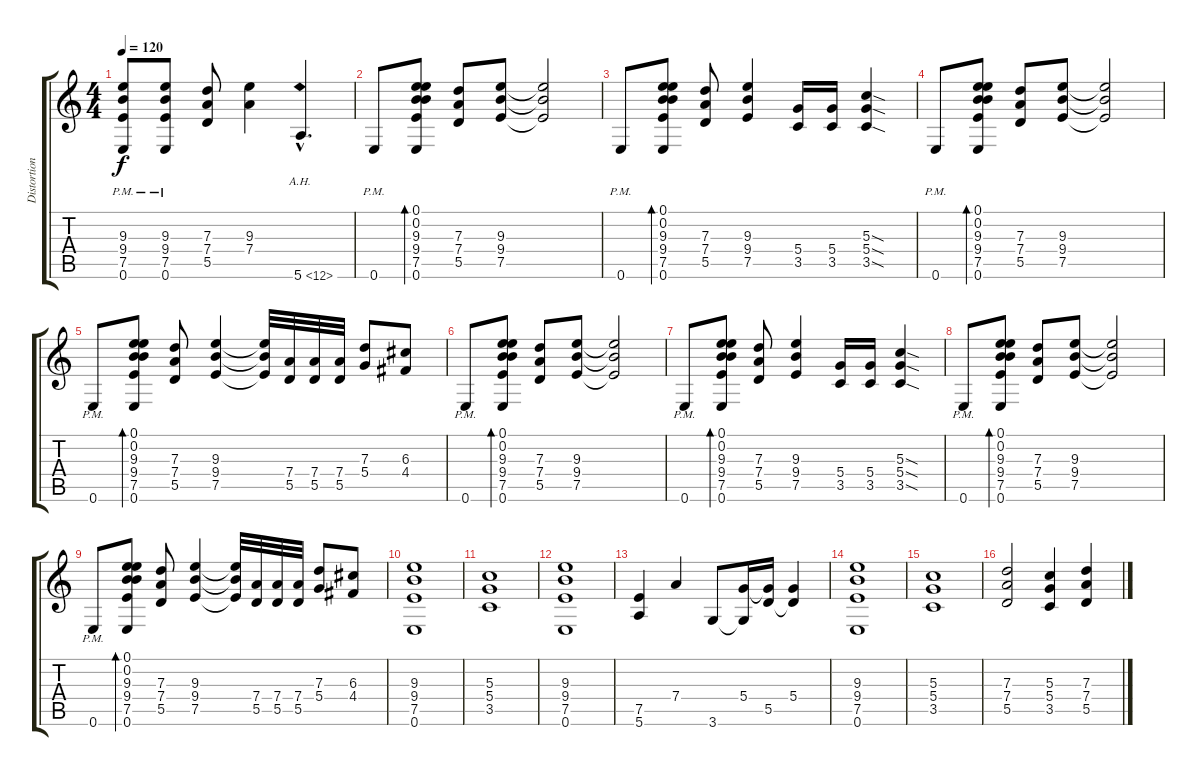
\track ("Distortion Guitar 1" "Distortion") {instrument distortionguitar}
\staff {score tabs}
\tuning (E4 B3 G3 D3 A2 E2) {hide}
\ts (4 4)
\tempo 120
\clef g2
\ks c
(9.3 9.4 7.5 0.6{pm}).8{dy f} (9.3 9.4 7.5 0.6{pm}).8 (7.3 7.4 5.5).8 (9.3 7.4).4 5.6{ah 7 hac}.4{d} |
0.6{pm}.8 (0.1 0.2 9.3 9.4 7.5 0.6).8{bd 60} (7.3 7.4 5.5).8 (9.3 9.4 7.5).8 (9.3{t} 9.4{t} 7.5{t}).2 |
0.6{pm}.8 (0.1 0.2 9.3 9.4 7.5 0.6).8{bd 60} (7.3 7.4 5.5).8 (9.3 9.4 7.5).4 (5.4 3.5).16 (5.4 3.5).16 (5.3{sod} 5.4{sod} 3.5{sod}).4 |
0.6{pm}.8 (0.1 0.2 9.3 9.4 7.5 0.6).8{bd 60} (7.3 7.4 5.5).8 (9.3 9.4 7.5).8 (9.3{t} 9.4{t} 7.5{t}).2 |
0.6{pm}.8 (0.1 0.2 9.3 9.4 7.5 0.6).8{bd 60} (7.3 7.4 5.5).8 (9.3 9.4 7.5).4 (9.3{t} 9.4{t} 7.5{t}).32 (7.4 5.5).32 (7.4 5.5).32 (7.4 5.5).32 (7.3 5.4).8 (6.3 4.4).8 |
0.6{pm}.8 (0.1 0.2 9.3 9.4 7.5 0.6).8{bd 60} (7.3 7.4 5.5).8 (9.3 9.4 7.5).8 (9.3{t} 9.4{t} 7.5{t}).2 |
0.6{pm}.8 (0.1 0.2 9.3 9.4 7.5 0.6).8{bd 60} (7.3 7.4 5.5).8 (9.3 9.4 7.5).4 (5.4 3.5).16 (5.4 3.5).16 (5.3{sod} 5.4{sod} 3.5{sod}).4 |
0.6{pm}.8 (0.1 0.2 9.3 9.4 7.5 0.6).8{bd 60} (7.3 7.4 5.5).8 (9.3 9.4 7.5).8 (9.3{t} 9.4{t} 7.5{t}).2 |
0.6{pm}.8 (0.1 0.2 9.3 9.4 7.5 0.6).8{bd 60} (7.3 7.4 5.5).8 (9.3 9.4 7.5).4 (9.3{t} 9.4{t} 7.5{t}).32 (7.4 5.5).32 (7.4 5.5).32 (7.4 5.5).32 (7.3 5.4).8 (6.3 4.4).8 |
(9.3 9.4 7.5 0.6).1 |
(5.3 5.4 3.5).1 |
(9.3 9.4 7.5 0.6).1 |
(7.5 5.6).4 7.4.4 3.6.8 (5.4 3.6{t}).16 (5.4{t} 5.5).16 (5.4 5.5{t}).4 |
(9.3 9.4 7.5 0.6).1 |
(5.3 5.4 3.5).1 |
(7.3 7.4 5.5).2 (5.3 5.4 3.5).4 (7.3 7.4 5.5).4
